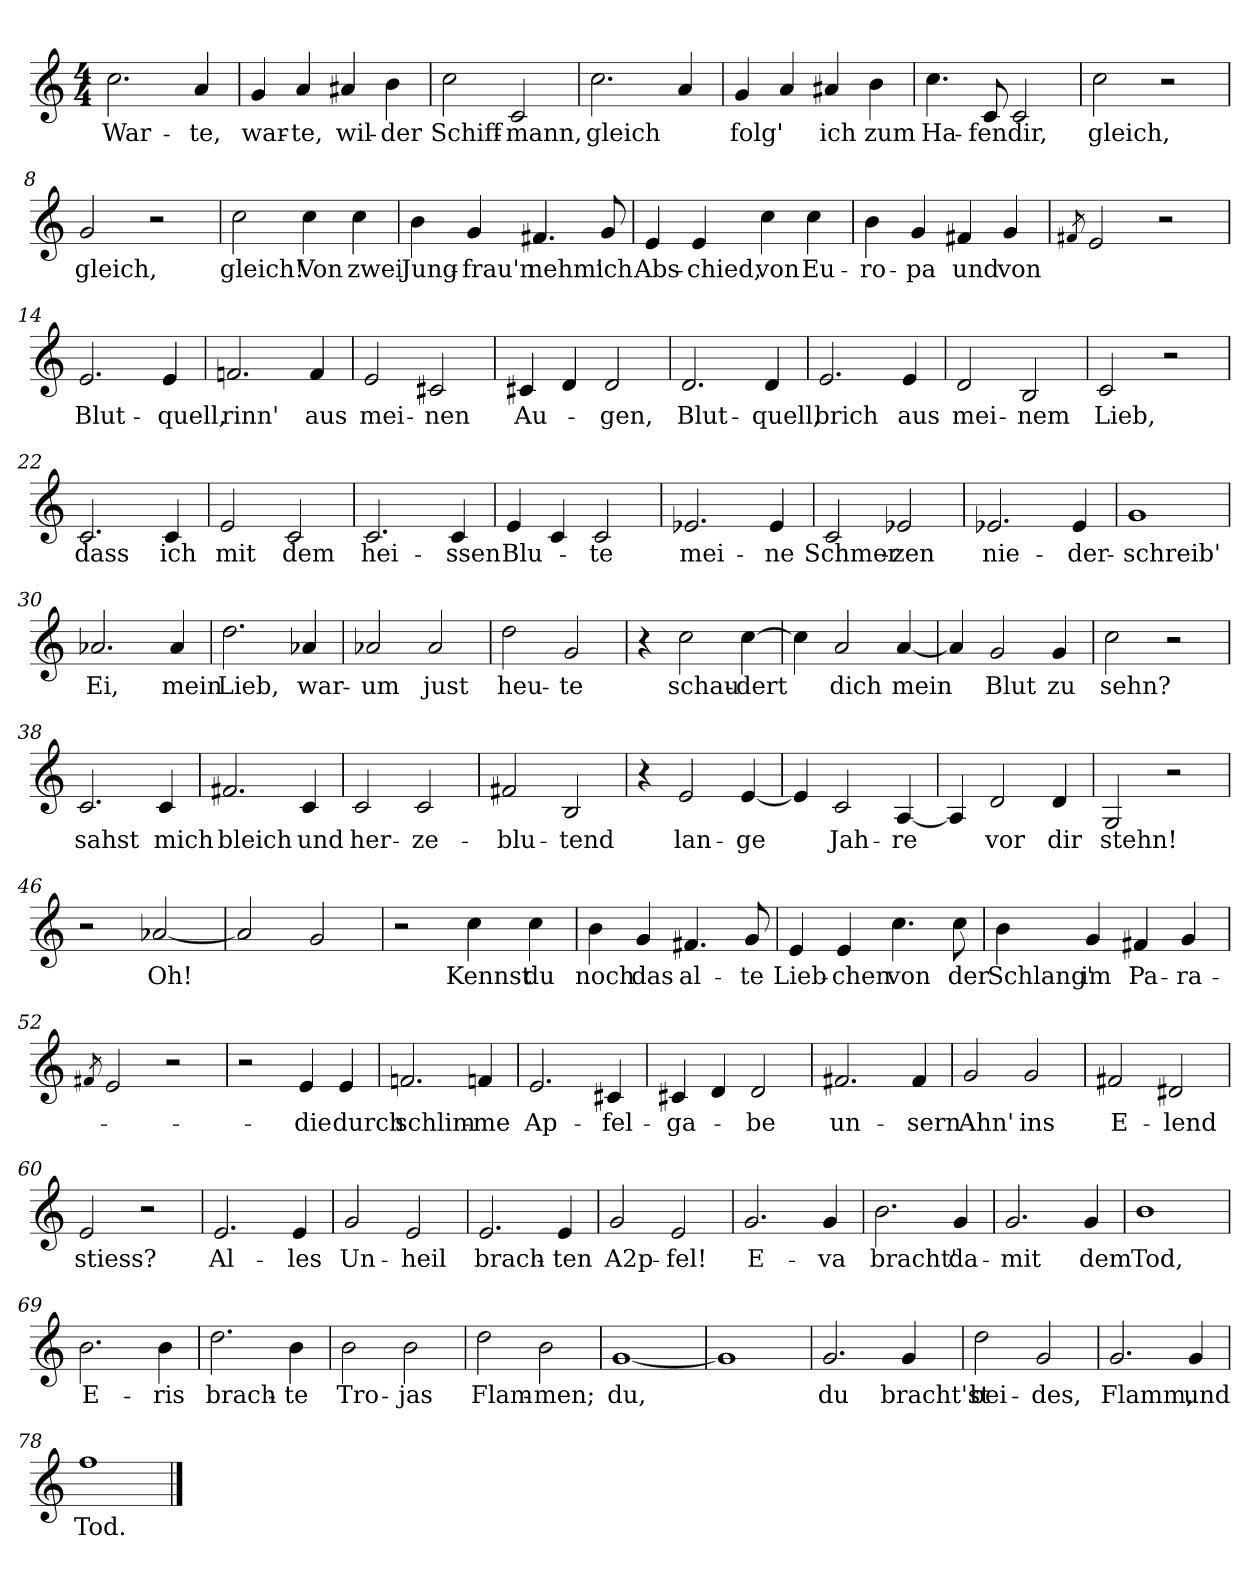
**kern	**text
*part1	*part1
*staff1	*staff1
*clefG2	*
*k[]	*
*M4/4	*
=1	=1
!	!LO:LY:b
2.cc\	War-
!	!LO:LY:b
4a/	-te,
=2	=2
!	!LO:LY:b
4g/	war-
!	!LO:LY:b
4a/	-te,
!	!LO:LY:b
4a#X/	wil-
!	!LO:LY:b
4b\	-der
=3	=3
!	!LO:LY:b
2cc\	Schiff-
!	!LO:LY:b
2c/	-mann,
=4	=4
!	!LO:LY:b
2.cc\	gleich
4a/	.
=5	=5
!	!LO:LY:b
4g/	folg'
4a/	.
!	!LO:LY:b
4a#X/	ich
!	!LO:LY:b
4b\	zum
=6	=6
!	!LO:LY:b
4.cc\	Ha-
!	!LO:LY:b
8c/	-fen
!	!LO:LY:b
2c/	dir,
=7	=7
!	!LO:LY:b
2cc\	gleich,
2r	.
=8	=8
!	!LO:LY:b
2g/	gleich,
2r	.
=9	=9
!	!LO:LY:b
2cc\	gleich!
!	!LO:LY:b
4cc\	Von
!	!LO:LY:b
4cc\	zwei
!!LO:LB:g=z
=10	=10
!	!LO:LY:b
4b\	Jung-
!	!LO:LY:b
4g/	-frau'n
!	!LO:LY:b
4.f#X/	nehm'
!	!LO:LY:b
8g/	ich
=11	=11
!	!LO:LY:b
4e/	Abs-
!	!LO:LY:b
4e/	-chied,
!	!LO:LY:b
4cc\	von
!	!LO:LY:b
4cc\	Eu-
=12	=12
!	!LO:LY:b
4b\	-ro-
!	!LO:LY:b
4g/	-pa
!	!LO:LY:b
4f#X/	und
!	!LO:LY:b
4g/	von
=13	=13
8qf#X/	.
2e/	.
2r	.
=14	=14
!	!LO:LY:b
2.e/	Blut-
!	!LO:LY:b
4e/	-quell,
=15	=15
!	!LO:LY:b
2.fn/	rinn'
!	!LO:LY:b
4f/	aus
=16	=16
!	!LO:LY:b
2e/	mei-
!	!LO:LY:b
2c#X/	-nen
=17	=17
!	!LO:LY:b
4c#X/	Au-
4d/	.
!	!LO:LY:b
2d/	-gen,
!!LO:LB:g=z
=18	=18
!	!LO:LY:b
2.d/	Blut-
!	!LO:LY:b
4d/	-quell,
=19	=19
!	!LO:LY:b
2.e/	brich
!	!LO:LY:b
4e/	aus
=20	=20
!	!LO:LY:b
2d/	mei-
!	!LO:LY:b
2B/	-nem
=21	=21
!	!LO:LY:b
2c/	Lieb,
2r	.
=22	=22
!	!LO:LY:b
2.c/	dass
!	!LO:LY:b
4c/	ich
=23	=23
!	!LO:LY:b
2e/	mit
!	!LO:LY:b
2c/	dem
=24	=24
!	!LO:LY:b
2.c/	hei-
!	!LO:LY:b
4c/	-ssen
=25	=25
!	!LO:LY:b
4e/	Blu-
4c/	.
!	!LO:LY:b
2c/	-te
=26	=26
!	!LO:LY:b
2.e-X/	mei-
!	!LO:LY:b
4e-/	-ne
=27	=27
!	!LO:LY:b
2c/	Schmer-
!	!LO:LY:b
2e-X/	-zen
=28	=28
!	!LO:LY:b
2.e-X/	nie-
!	!LO:LY:b
4e-/	-der-
!!LO:LB:g=z
=29	=29
!	!LO:LY:b
1g	-schreib'
=30	=30
!	!LO:LY:b
2.a-X/	Ei,
!	!LO:LY:b
4a-/	mein
=31	=31
!	!LO:LY:b
2.dd\	Lieb,
!	!LO:LY:b
4a-X/	war-
=32	=32
!	!LO:LY:b
2a-X/	-um
!	!LO:LY:b
2a-/	just
=33	=33
!	!LO:LY:b
2dd\	heu-
!	!LO:LY:b
2g/	-te
=34	=34
4r	.
!	!LO:LY:b
2cc\	schau-
!	!LO:LY:b
[4cc\	-dert
=35	=35
4cc\]	.
!	!LO:LY:b
2a/	dich
!	!LO:LY:b
[4a/	mein
=36	=36
4a/]	.
!	!LO:LY:b
2g/	Blut
!	!LO:LY:b
4g/	zu
=37	=37
!	!LO:LY:b
2cc\	sehn?
2r	.
=38	=38
!	!LO:LY:b
2.c/	sahst
!	!LO:LY:b
4c/	mich
=39	=39
!	!LO:LY:b
2.f#X/	bleich
!	!LO:LY:b
4c/	und
!!LO:LB:g=z
=40	=40
!	!LO:LY:b
2c/	her-
!	!LO:LY:b
2c/	-ze-
=41	=41
!	!LO:LY:b
2f#X/	-blu-
!	!LO:LY:b
2B/	-tend
=42	=42
4r	.
!	!LO:LY:b
2e/	lan-
!	!LO:LY:b
[4e/	ge
=43	=43
4e/]	.
!	!LO:LY:b
2c/	Jah-
!	!LO:LY:b
[4A/	-re
=44	=44
4A/]	.
!	!LO:LY:b
2d/	vor
!	!LO:LY:b
4d/	dir
=45	=45
!	!LO:LY:b
2G/	stehn!
2r	.
=46	=46
2r	.
!	!LO:LY:b
[2a-X/	Oh!
=47	=47
2a-/]	.
2g/	.
=48	=48
2r	.
!	!LO:LY:b
4cc\	Kennst
!	!LO:LY:b
4cc\	du
=49	=49
!	!LO:LY:b
4b\	noch
!	!LO:LY:b
4g/	das
!	!LO:LY:b
4.f#X/	al-
!	!LO:LY:b
8g/	-te
!!LO:LB:g=z
=50	=50
!	!LO:LY:b
4e/	Lieb-
!	!LO:LY:b
4e/	-chen
!	!LO:LY:b
4.cc\	von
!	!LO:LY:b
8cc\	der
=51	=51
!	!LO:LY:b
4b\	Schlang'
!	!LO:LY:b
4g/	im
!	!LO:LY:b
4f#X/	Pa-
!	!LO:LY:b
4g/	-ra-
=52	=52
8qf#X/	.
2e/	.
2r	.
=53	=53
2r	.
!	!LO:LY:b
4e/	die
!	!LO:LY:b
4e/	durch
=54	=54
!	!LO:LY:b
2.fn/	schlim-
!	!LO:LY:b
4fn/	-me
=55	=55
!	!LO:LY:b
2.e/	Ap-
!	!LO:LY:b
4c#X/	-fel-
=56	=56
!	!LO:LY:b
4c#X/	-ga-
4d/	.
!	!LO:LY:b
2d/	-be
=57	=57
!	!LO:LY:b
2.f#X/	un-
!	!LO:LY:b
4f#/	-sern
=58	=58
!	!LO:LY:b
2g/	Ahn'
!	!LO:LY:b
2g/	ins
!!LO:LB:g=z
=59	=59
!	!LO:LY:b
2f#X/	E-
!	!LO:LY:b
2d#X/	-lend
=60	=60
!	!LO:LY:b
2e/	stiess?
2r	.
=61	=61
!	!LO:LY:b
2.e/	Al-
!	!LO:LY:b
4e/	-les
=62	=62
!	!LO:LY:b
2g/	Un-
!	!LO:LY:b
2e/	-heil
=63	=63
!	!LO:LY:b
2.e/	brach-
!	!LO:LY:b
4e/	-ten
=64	=64
!	!LO:LY:b
2g/	A2p-
!	!LO:LY:b
2e/	-fel!
=65	=65
!	!LO:LY:b
2.g/	E-
!	!LO:LY:b
4g/	-va
=66	=66
!	!LO:LY:b
2.b\	bracht'
!	!LO:LY:b
4g/	da-
=67	=67
!	!LO:LY:b
2.g/	-mit
!	!LO:LY:b
4g/	dem
=68	=68
!	!LO:LY:b
1b	Tod,
=69	=69
!	!LO:LY:b
2.b\	E-
!	!LO:LY:b
4b\	-ris
=70	=70
!	!LO:LY:b
2.dd\	brach-
!	!LO:LY:b
4b\	-te
!!LO:LB:g=z
=71	=71
!	!LO:LY:b
2b\	Tro-
!	!LO:LY:b
2b\	-jas
=72	=72
!	!LO:LY:b
2dd\	Flam-
!	!LO:LY:b
2b\	-men;
=73	=73
!	!LO:LY:b
[1g	du,
=74	=74
1g]	.
=75	=75
!	!LO:LY:b
2.g/	du
!	!LO:LY:b
4g/	bracht'st
=76	=76
!	!LO:LY:b
2dd\	bei-
!	!LO:LY:b
2g/	-des,
=77	=77
!	!LO:LY:b
2.g/	Flamm,
!	!LO:LY:b
4g/	und
=78	=78
!	!LO:LY:b
1ff	Tod.
==	==
*-	*-
